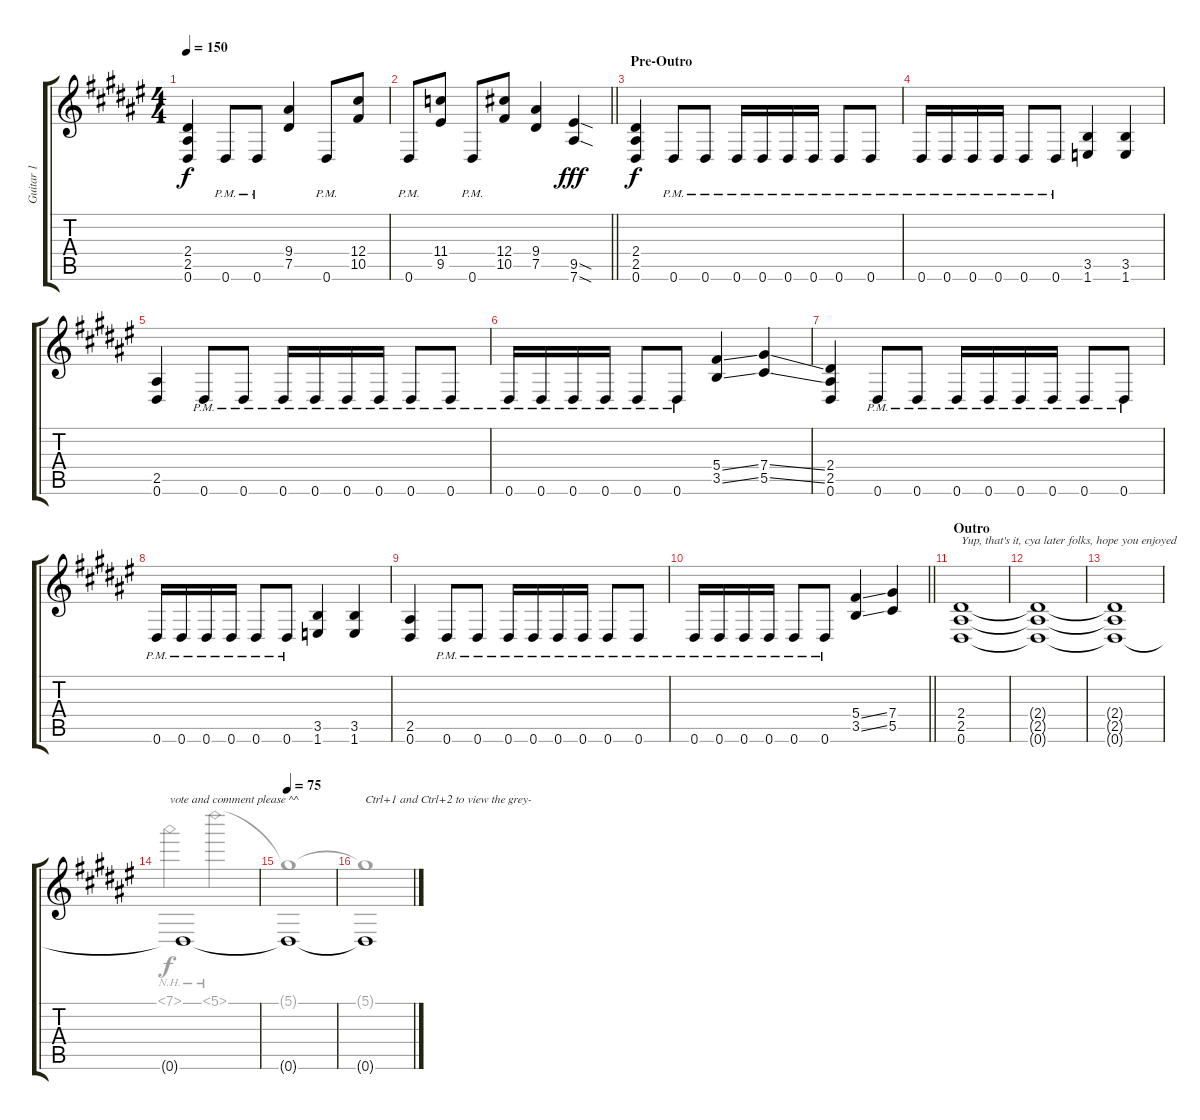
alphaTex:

\track ("Guitar 1" "Guitar 1") {instrument distortionguitar}
\staff {score tabs}
\tuning (Eb4 Bb3 Gb3 Db3 Ab2 Eb2) {hide}
\voice
\ts (4 4)
\tempo 150
\clef g2
\ks f#
(2.4 2.5 0.6).4{dy f} 0.6{pm}.8 0.6{pm}.8 (9.4 7.5).4 0.6{pm}.8 (12.4 10.5).8 |
\barLineRight lightlight
0.6{pm}.8 (11.4 9.5).8 0.6{pm}.8 (12.4 10.5).8 (9.4 7.5).4 (9.5{sod} 7.6{sod}).4{dy fff} |
\section ("" "Pre-Outro")
(2.4 2.5 0.6).4{dy f} 0.6{pm}.8 0.6{pm}.8 0.6{pm}.16 0.6{pm}.16 0.6{pm}.16 0.6{pm}.16 0.6{pm}.8 0.6{pm}.8 |
0.6{pm}.16 0.6{pm}.16 0.6{pm}.16 0.6{pm}.16 0.6{pm}.8 0.6{pm}.8 (3.5 1.6).4 (3.5 1.6).4 |
(2.5 0.6).4 0.6{pm}.8 0.6{pm}.8 0.6{pm}.16 0.6{pm}.16 0.6{pm}.16 0.6{pm}.16 0.6{pm}.8 0.6{pm}.8 |
0.6{pm}.16 0.6{pm}.16 0.6{pm}.16 0.6{pm}.16 0.6{pm}.8 0.6{pm}.8 (5.4{ss} 3.5{ss}).4 (7.4{ss} 5.5{ss}).4 |
(2.4 2.5 0.6).4 0.6{pm}.8 0.6{pm}.8 0.6{pm}.16 0.6{pm}.16 0.6{pm}.16 0.6{pm}.16 0.6{pm}.8 0.6{pm}.8 |
0.6{pm}.16 0.6{pm}.16 0.6{pm}.16 0.6{pm}.16 0.6{pm}.8 0.6{pm}.8 (3.5 1.6).4 (3.5 1.6).4 |
(2.5 0.6).4 0.6{pm}.8 0.6{pm}.8 0.6{pm}.16 0.6{pm}.16 0.6{pm}.16 0.6{pm}.16 0.6{pm}.8 0.6{pm}.8 |
\barLineRight lightlight
0.6{pm}.16 0.6{pm}.16 0.6{pm}.16 0.6{pm}.16 0.6{pm}.8 0.6{pm}.8 (5.4{ss} 3.5{ss}).4 (7.4 5.5).4 |
\section ("" "Outro")
(2.4 2.5 0.6).1{txt "Yup, that's it, cya later folks, hope you enjoyed"} |
(2.4{t} 2.5{t} 0.6{t}).1 |
(2.4{t} 2.5{t} 0.6{t}).1 |
0.6{t}.1{txt "vote and comment please ^^"} |
\tempo 75
0.6{t}.1{volume 0} |
0.6{t}.1{txt "Ctrl+1 and Ctrl+2 to view the grey-"}
\voice
\clef g2
\ottava regular
\simile none
\ks f#
|
\barLineRight lightlight
|
|
|
|
|
|
|
|
\barLineRight lightlight
|
|
|
|
7.1{nh}.2 5.1{nh}.2 |
5.1{t}.1 |
5.1{t}.1
